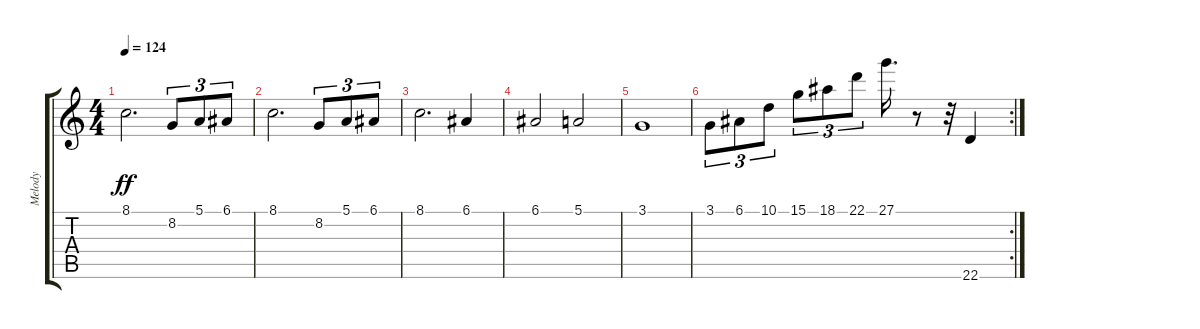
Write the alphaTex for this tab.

\track ("Melody" "Melody") {instrument lead1square}
\staff {score tabs}
\tuning (E4 B3 G3 D3 A2 E2) {hide}
\ts (4 4)
\tempo 124
\clef g2
\ks c
8.1.2{d dy ff} 8.2.8{tu (3 2)} 5.1.8{tu (3 2)} 6.1.8{tu (3 2)} |
8.1.2{d} 8.2.8{tu (3 2)} 5.1.8{tu (3 2)} 6.1.8{tu (3 2)} |
8.1.2{d} 6.1.4 |
6.1.2 5.1.2 |
3.1.1 |
\rc 2
3.1.8{tu (3 2)} 6.1.8{tu (3 2)} 10.1.8{tu (3 2)} 15.1.8{tu (3 2)} 18.1.8{tu (3 2)} 22.1.8{tu (3 2)} 27.1.16{d} r.8 r.32 22.6.4
